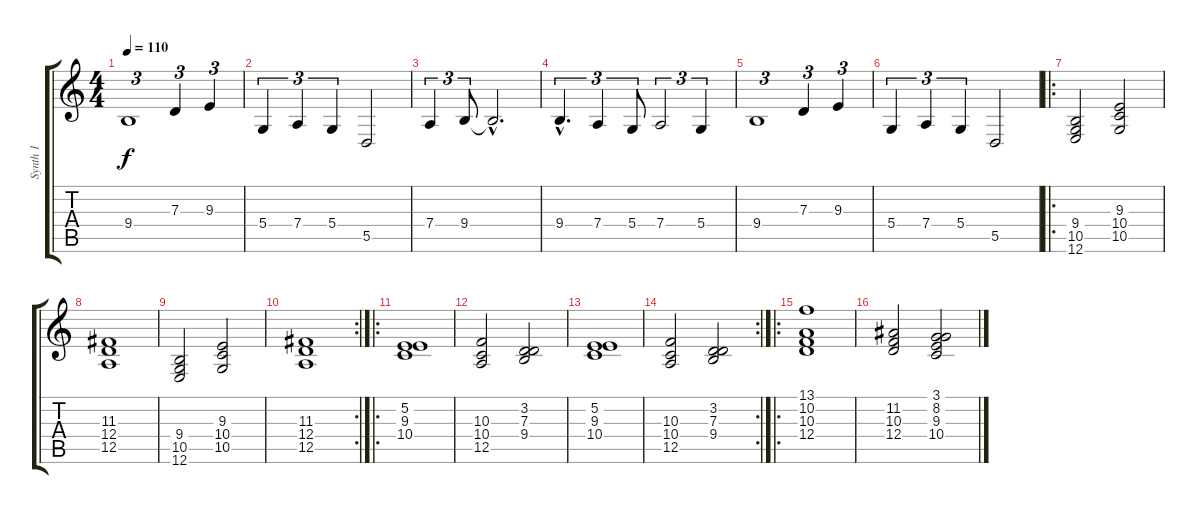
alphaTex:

\track ("Synth 1" "Synth 1") {instrument stringensemble1}
\staff {score tabs}
\tuning (E4 B3 G3 D3 A2 E2) {hide}
\ts (4 4)
\tempo 110
\clef g2
\ks c
9.4.1{tu (3 2) dy f} 7.3.4{tu (3 2)} 9.3.4{tu (3 2)} |
5.4.4{tu (3 2)} 7.4.4{tu (3 2)} 5.4.4{tu (3 2)} 5.5.2 |
7.4.4{tu (3 2) instrument viola} 9.4.8{tu (3 2)} 9.4{hac t}.2{d} |
9.4{hac}.4{d tu (3 2)} 7.4.4{tu (3 2)} 5.4.8{tu (3 2)} 7.4.2{tu (3 2)} 5.4.4{tu (3 2)} |
9.4.1{tu (3 2)} 7.3.4{tu (3 2)} 9.3.4{tu (3 2)} |
5.4.4{tu (3 2)} 7.4.4{tu (3 2)} 5.4.4{tu (3 2)} 5.5.2 |
\ro
(9.4 10.5 12.6).2{instrument stringensemble1} (9.3 10.4 10.5).2 |
(11.3 12.4 12.5).1 |
(9.4 10.5 12.6).2 (9.3 10.4 10.5).2 |
\rc 2
(11.3 12.4 12.5).1 |
\ro
(5.2 9.3 10.4).1 |
(10.3 10.4 12.5).2 (3.2 7.3 9.4).2 |
(5.2 9.3 10.4).1 |
\rc 2
(10.3 10.4 12.5).2 (3.2 7.3 9.4).2 |
\ro
(13.1 10.2 10.3 12.4).1 |
(11.2 10.3 12.4).2 (3.1 8.2 9.3 10.4).2
